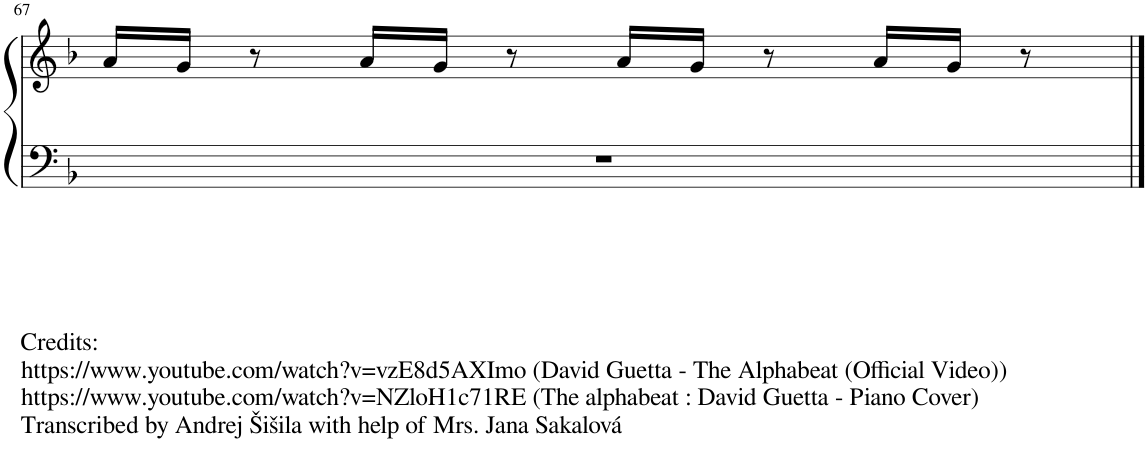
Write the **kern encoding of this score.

**kern	**kern
*part1	*part1
*staff2	*staff1
*I"Akordeón	*
!!LO:PB:g=z
*clefF4	*clefG2
*k[b-]	*k[b-]
*M4/4	*M4/4
=67	=67
!LO:TX:b:t=Credits&colon;	!
!LO:TX:b:t=https&colon;//www.youtube.com/watch?v=vzE8d5AXImo (David Guetta - The Alphabeat (Official Video))	!
!LO:TX:b:t=https&colon;//www.youtube.com/watch?v=NZloH1c71RE (The alphabeat &colon; David Guetta - Piano Cover)	!
!LO:TX:b:t=Transcribed by Andrej Šišila with help of Mrs. Jana Sakalová	!
1r	16a/LL
.	16g/JJ
.	8r
.	16a/LL
.	16g/JJ
.	8r
.	16a/LL
.	16g/JJ
.	8r
.	16a/LL
.	16g/JJ
.	8r
==	==
*-	*-
